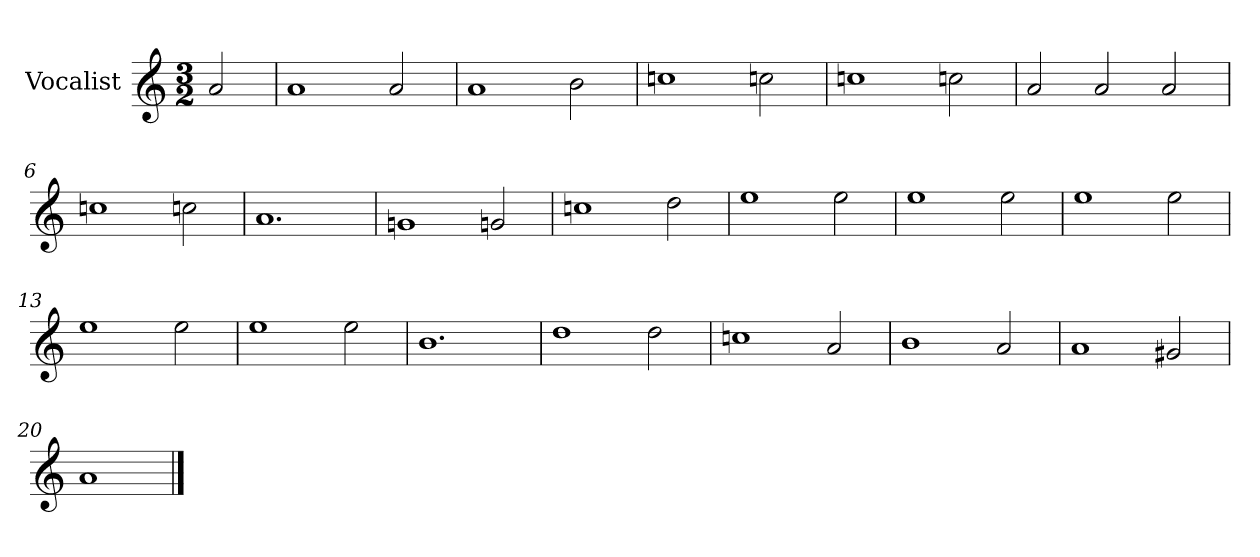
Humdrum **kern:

**kern
*part1
*staff1
*I"Vocalist
*k[]
*a:
*M3/2
=
2a
=1
1a
2a
=2
1a
2b
=3
1ccn
2ccn
=4
1ccn
2ccn
=5
2a
2a
2a
=6
1ccn
2ccn
=7
1.a
=8
1gn
2gn
=9
1ccn
2dd
=10
1ee
2ee
=11
1ee
2ee
=12
1ee
2ee
=13
1ee
2ee
=14
1ee
2ee
=15
1.b
=16
1dd
2dd
=17
1ccn
2a
=18
1b
2a
=19
1a
2g#X
=20
1a
==
*-
